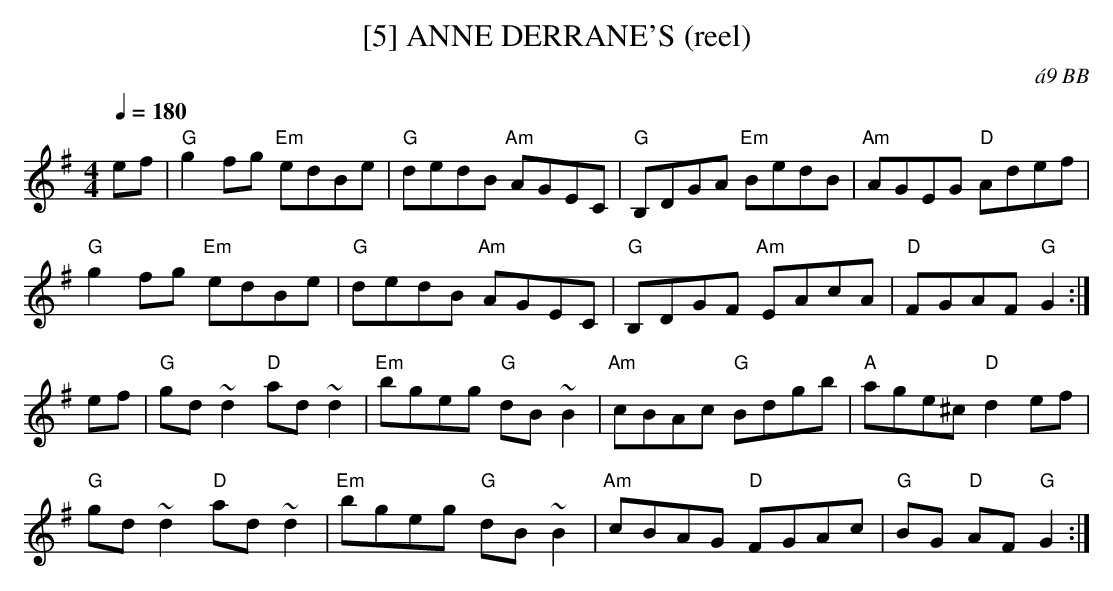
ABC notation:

X:1
T:[5] ANNE DERRANE'S (reel)
C:\'a9 BB
L:1/8
M:4/4
Q:1/4=180
K:G
ef|"G"g2 fg "Em" edBe|"G"dedB "Am"AGEC|"G"B,DGA "Em"BedB|"Am"AGEG "D"Adef|
"G"g2 fg "Em" edBe|"G"dedB "Am"AGEC|"G"B,DGF "Am"EAcA|"D"FGAF "G"G2 :|
ef|"G"gd ~d2 "D"ad ~d2|"Em"bgeg "G"dB ~B2|"Am"cBAc "G"Bdgb|"A"age^c "D"d2 ef|
"G"gd ~d2 "D"ad ~d2|"Em"bgeg "G"dB ~B2|"Am"cBAG "D"FGAc|"G"BG "D"AF "G"G2 :|
